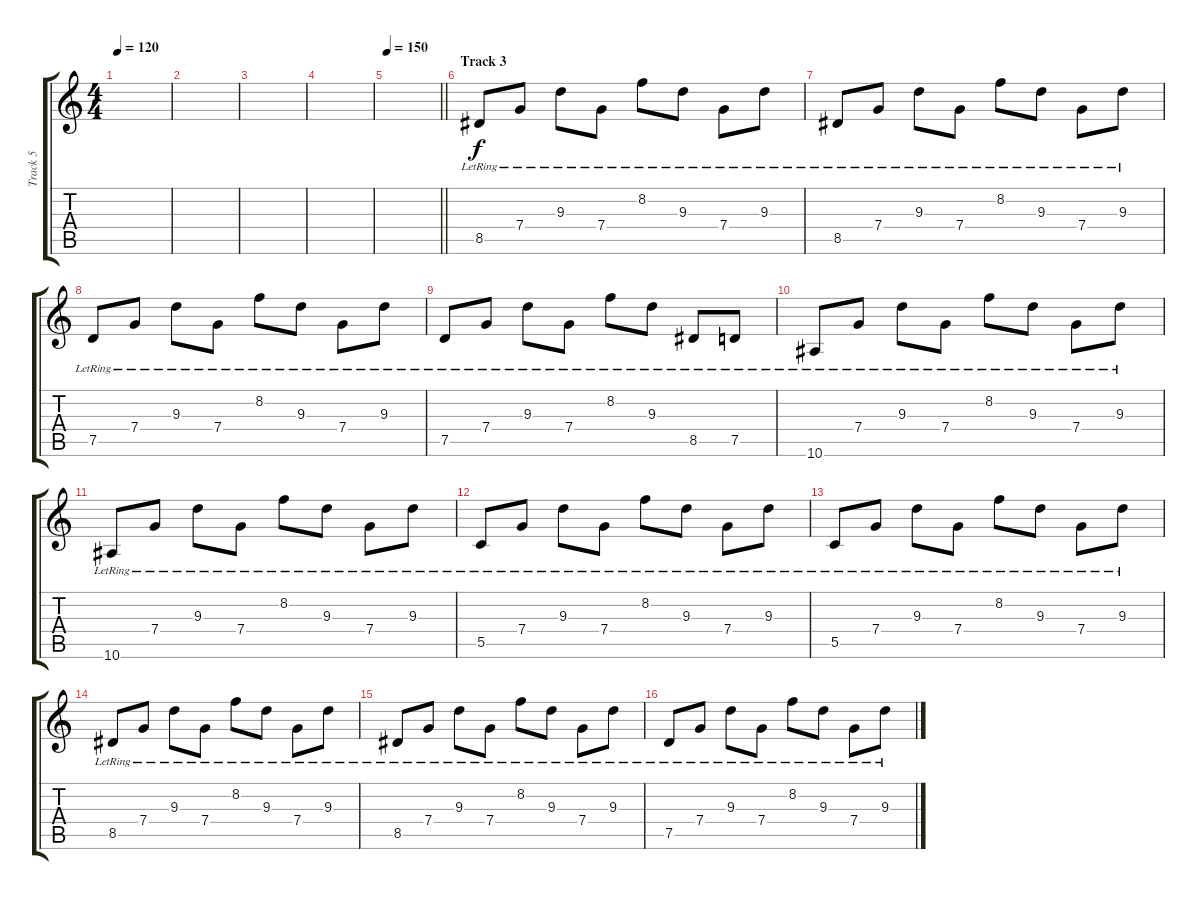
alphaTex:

\track ("Track 5" "Track 5") {instrument distortionguitar}
\staff {score tabs}
\tuning (D4 A3 F3 C3 G2 C2) {hide}
\ts (4 4)
\tempo 120
\clef g2
\ks c
|
|
|
|
\tempo 150
\barLineRight lightlight
|
\section ("" "Track 3")
8.5{lr}.8{dy f} 7.4{lr}.8 9.3{lr}.8 7.4{lr}.8 8.2{lr}.8 9.3{lr}.8 7.4{lr}.8 9.3{lr}.8 |
8.5{lr}.8 7.4{lr}.8 9.3{lr}.8 7.4{lr}.8 8.2{lr}.8 9.3{lr}.8 7.4{lr}.8 9.3{lr}.8 |
7.5{lr}.8 7.4{lr}.8 9.3{lr}.8 7.4{lr}.8 8.2{lr}.8 9.3{lr}.8 7.4{lr}.8 9.3{lr}.8 |
7.5{lr}.8 7.4{lr}.8 9.3{lr}.8 7.4{lr}.8 8.2{lr}.8 9.3{lr}.8 8.5{lr}.8 7.5{lr}.8 |
10.6{lr}.8 7.4{lr}.8 9.3{lr}.8 7.4{lr}.8 8.2{lr}.8 9.3{lr}.8 7.4{lr}.8 9.3{lr}.8 |
10.6{lr}.8 7.4{lr}.8 9.3{lr}.8 7.4{lr}.8 8.2{lr}.8 9.3{lr}.8 7.4{lr}.8 9.3{lr}.8 |
5.5{lr}.8 7.4{lr}.8 9.3{lr}.8 7.4{lr}.8 8.2{lr}.8 9.3{lr}.8 7.4{lr}.8 9.3{lr}.8 |
5.5{lr}.8 7.4{lr}.8 9.3{lr}.8 7.4{lr}.8 8.2{lr}.8 9.3{lr}.8 7.4{lr}.8 9.3{lr}.8 |
8.5{lr}.8 7.4{lr}.8 9.3{lr}.8 7.4{lr}.8 8.2{lr}.8 9.3{lr}.8 7.4{lr}.8 9.3{lr}.8 |
8.5{lr}.8 7.4{lr}.8 9.3{lr}.8 7.4{lr}.8 8.2{lr}.8 9.3{lr}.8 7.4{lr}.8 9.3{lr}.8 |
7.5{lr}.8 7.4{lr}.8 9.3{lr}.8 7.4{lr}.8 8.2{lr}.8 9.3{lr}.8 7.4{lr}.8 9.3{lr}.8
